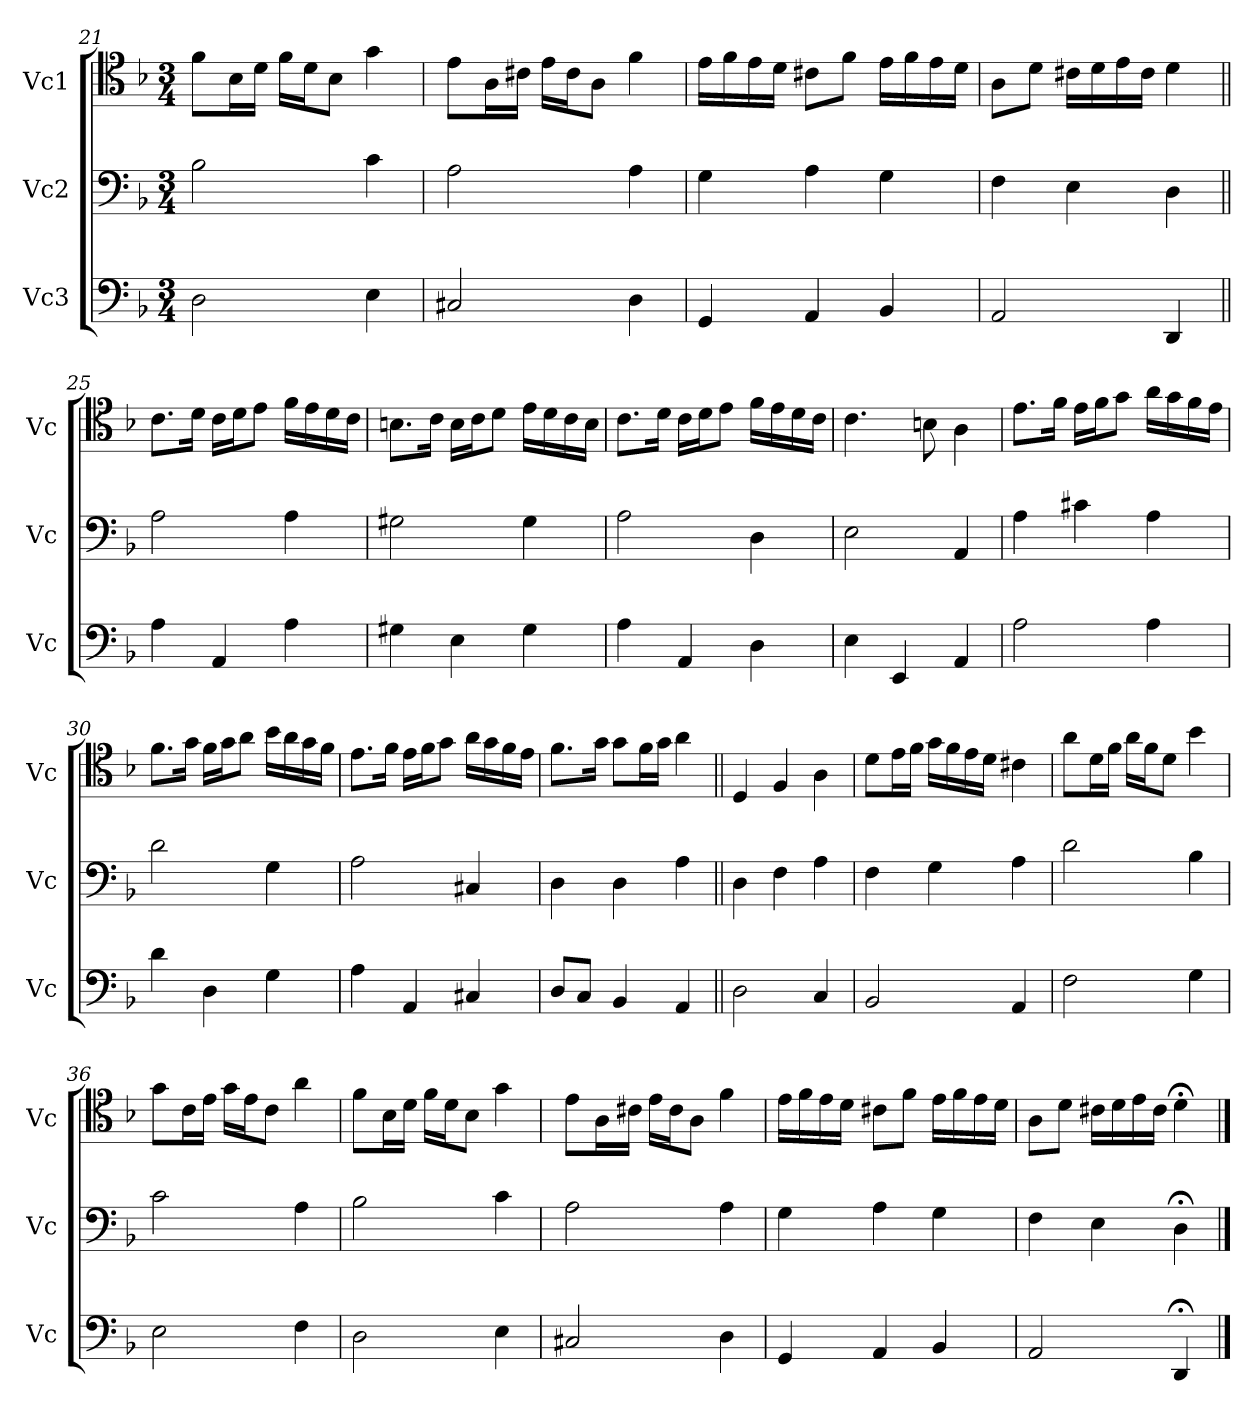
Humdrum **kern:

**kern	**kern	**kern
*part3	*part2	*part1
*staff3	*staff2	*staff1
*I"Vc3	*I"Vc2	*I"Vc1
*I'Vc	*I'Vc	*I'Vc
*clefF4	*clefF4	*clefC4
*k[b-]	*k[b-]	*k[b-]
*M3/4	*M3/4	*M3/4
=21	=21	=21
2D\	2B-\	8f\L
.	.	16B-\L
.	.	16d\JJ
.	.	16f\LL
.	.	16d\J
.	.	8B-\J
4E\	4c\	4g\
!!LO:PB:g=z
=22	=22	=22
2C#X/	2A\	8e\L
.	.	16A\L
.	.	16c#X\JJ
.	.	16e\LL
.	.	16c#\J
.	.	8A\J
4D\	4A\	4f\
=23	=23	=23
4GG/	4G\	16e\LL
.	.	16f\
.	.	16e\
.	.	16d\JJ
4AA/	4A\	8c#X\L
.	.	8f\J
4BB-/	4G\	16e\LL
.	.	16f\
.	.	16e\
.	.	16d\JJ
=24	=24	=24
2AA/	4F\	8A\L
.	.	8d\J
.	4E\	16c#X\LL
.	.	16d\
.	.	16e\
.	.	16c#\JJ
4DD/	4D\	4d\
=25||	=25||	=25||
4A\	2A\	8.c\L
.	.	16d\Jk
4AA/	.	16c\LL
.	.	16d\J
.	.	8e\J
4A\	4A\	16f\LL
.	.	16e\
.	.	16d\
.	.	16c\JJ
=26	=26	=26
4G#X\	2G#X\	8.Bn\L
.	.	16c\Jk
4E\	.	16B\LL
.	.	16c\J
.	.	8d\J
4G#\	4G#\	16e\LL
.	.	16d\
.	.	16c\
.	.	16B\JJ
!!LO:LB:g=z
=27	=27	=27
4A\	2A\	8.c\L
.	.	16d\Jk
4AA/	.	16c\LL
.	.	16d\J
.	.	8e\J
4D\	4D\	16f\LL
.	.	16e\
.	.	16d\
.	.	16c\JJ
=28	=28	=28
4E\	2E\	4.c\
4EE/	.	.
.	.	8Bn\
4AA/	4AA/	4A\
=29	=29	=29
2A\	4A\	8.e\L
.	.	16f\Jk
.	4c#X\	16e\LL
.	.	16f\J
.	.	8g\J
4A\	4A\	16a\LL
.	.	16g\
.	.	16f\
.	.	16e\JJ
=30	=30	=30
4d\	2d\	8.f\L
.	.	16g\Jk
4D\	.	16f\LL
.	.	16g\J
.	.	8a\J
4G\	4G\	16b-\LL
.	.	16a\
.	.	16g\
.	.	16f\JJ
=31	=31	=31
4A\	2A\	8.e\L
.	.	16f\Jk
4AA/	.	16e\LL
.	.	16f\J
.	.	8g\J
4C#X/	4C#X/	16a\LL
.	.	16g\
.	.	16f\
.	.	16e\JJ
!!LO:LB:g=z
=32	=32	=32
8D/L	4D\	8.f\L
8C/J	.	.
.	.	16g\Jk
4BB-/	4D\	8g\L
.	.	16f\L
.	.	16g\JJ
4AA/	4A\	4a\
=33||	=33||	=33||
2D\	4D\	4D/
.	4F\	4F/
4C/	4A\	4A\
=34	=34	=34
2BB-/	4F\	8d\L
.	.	16e\L
.	.	16f\JJ
.	4G\	16g\LL
.	.	16f\
.	.	16e\
.	.	16d\JJ
4AA/	4A\	4c#X\
=35	=35	=35
2F\	2d\	8a\L
.	.	16d\L
.	.	16f\JJ
.	.	16a\LL
.	.	16f\J
.	.	8d\J
4G\	4B-\	4b-\
=36	=36	=36
2E\	2c\	8g\L
.	.	16c\L
.	.	16e\JJ
.	.	16g\LL
.	.	16e\J
.	.	8c\J
4F\	4A\	4a\
!!LO:LB:g=z
=37	=37	=37
2D\	2B-\	8f\L
.	.	16B-\L
.	.	16d\JJ
.	.	16f\LL
.	.	16d\J
.	.	8B-\J
4E\	4c\	4g\
=38	=38	=38
2C#X/	2A\	8e\L
.	.	16A\L
.	.	16c#X\JJ
.	.	16e\LL
.	.	16c#\J
.	.	8A\J
4D\	4A\	4f\
=39	=39	=39
4GG/	4G\	16e\LL
.	.	16f\
.	.	16e\
.	.	16d\JJ
4AA/	4A\	8c#X\L
.	.	8f\J
4BB-/	4G\	16e\LL
.	.	16f\
.	.	16e\
.	.	16d\JJ
=40	=40	=40
2AA/	4F\	8A\L
.	.	8d\J
.	4E\	16c#X\LL
.	.	16d\
.	.	16e\
.	.	16c#\JJ
*	*	*MM40
4DD;</	4D;<\	4d;<\
==	==	==
*-	*-	*-
